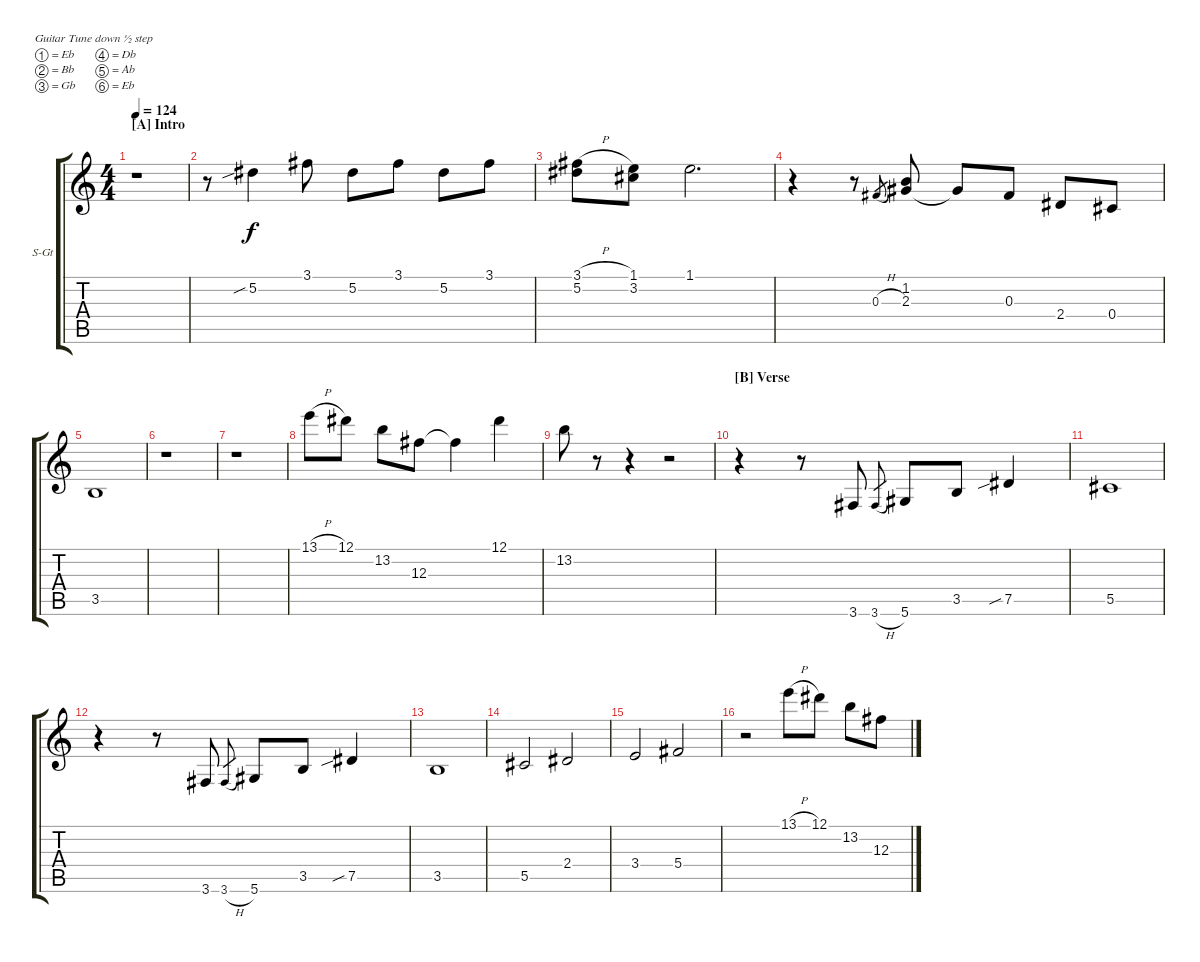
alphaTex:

\bracketExtendMode groupsimilarinstruments
\firstSystemTrackNameOrientation horizontal
\otherSystemsTrackNameOrientation horizontal
\track ("Gt 2" "S-Gt") {instrument acousticguitarsteel}
\staff {score tabs}
\tuning (Eb4 Bb3 Gb3 Db3 Ab2 Eb2)
\ts (4 4)
\section ("A" "Intro")
\tempo 124
\clef g2
\scale
1.06936
\ks c
r.1{dy f instrument acousticguitarsteel} |
\scale
0.930643 r.8 5.2{sib}.4 3.1.8 5.2.8 3.1.8 5.2.8 3.1.8 |
\scale
1.03909 (5.2{h} 3.1{h}).8 (3.2 1.1).8 1.1.2{d} |
\scale
0.960908 r.4 r.8 0.3{h}.8{gr} (2.3 1.2).8 2.3{t}.8 0.3.8 2.4.8 0.4.8 |
\scale
1.03909 3.5.1 |
\scale
0.960908 r.1 |
\scale
1.03909 r.1 |
\scale
0.960908 13.1{h}.8 12.1.8 13.2.8 12.3.8 12.3{t}.4 12.1.4 |
\scale
1.03909 13.2.8 r.8 r.4 r.2 |
\section ("B" "Verse")
\scale
0.960908 r.4 r.8 3.6.8 3.6{h}.8{gr} 5.6.8 3.5.8 7.5{sib}.4 |
\scale
1.03909 5.5.1 |
\scale
0.960908 r.4 r.8 3.6.8 3.6{h}.8{gr} 5.6.8 3.5.8 7.5{sib}.4 |
\scale
1.03909 3.5.1 |
\scale
0.960908 5.5.2 2.4.2 |
\scale
1.03909 3.4.2 5.4.2 |
\scale
0.960908 r.2 13.1{h}.8 12.1.8 13.2.8 12.3.8
